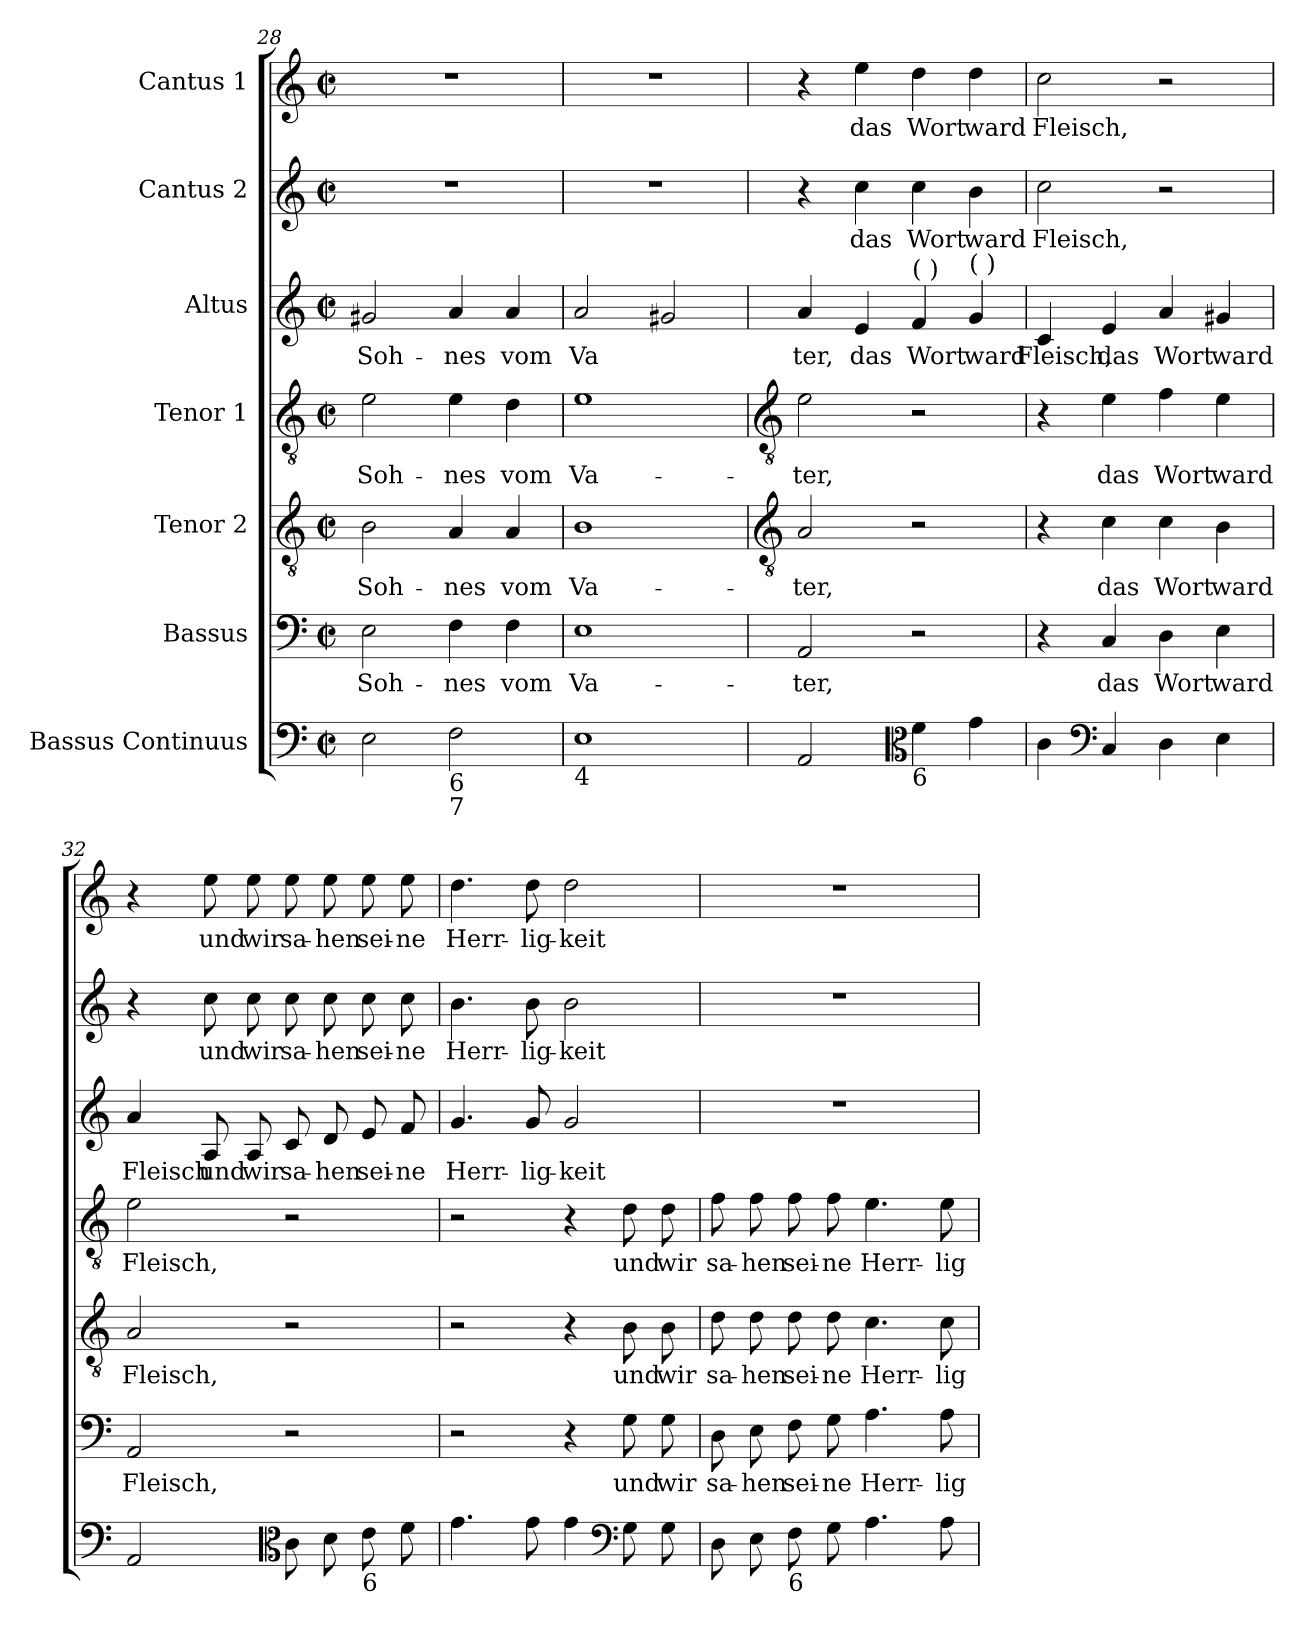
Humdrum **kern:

**kern	**kern	**text	**kern	**text	**kern	**text	**kern	**text	**kern	**text	**kern	**text
*part7	*part6	*part6	*part5	*part5	*part4	*part4	*part3	*part3	*part2	*part2	*part1	*part1
*staff7	*staff6	*staff6	*staff5	*staff5	*staff4	*staff4	*staff3	*staff3	*staff2	*staff2	*staff1	*staff1
*I"Bassus Continuus	*I"Bassus	*	*I"Tenor 2	*	*I"Tenor 1	*	*I"Altus	*	*I"Cantus 2	*	*I"Cantus 1	*
*clefF4	*clefF4	*	*clefGv2	*	*clefGv2	*	*clefG2	*	*clefG2	*	*clefG2	*
*k[]	*k[]	*	*k[]	*	*k[]	*	*k[]	*	*k[]	*	*k[]	*
*C:	*C:	*	*C:	*	*C:	*	*C:	*	*C:	*	*C:	*
*M2/2	*M2/2	*	*M2/2	*	*M2/2	*	*M2/2	*	*M2/2	*	*M2/2	*
*met(c|)	*met(c|)	*	*met(c|)	*	*met(c|)	*	*met(c|)	*	*met(c|)	*	*met(c|)	*
=28	=28	=28	=28	=28	=28	=28	=28	=28	=28	=28	=28	=28
!	!	!LO:LY:b	!	!LO:LY:b	!	!LO:LY:b	!	!LO:LY:b	!	!	!	!
2E	2E	Soh-	2B	Soh-	2e	Soh-	2g#X	Soh-	1r	.	1r	.
!LO:TX:b:t=6	!	!	!	!	!	!	!	!	!	!	!	!
!LO:TX:b:t=7	!	!	!	!	!	!	!	!	!	!	!	!
!	!	!LO:LY:b	!	!LO:LY:b	!	!LO:LY:b	!	!LO:LY:b	!	!	!	!
2F	4F	-nes	4A	-nes	4e	-nes	4a	-nes	.	.	.	.
!	!	!LO:LY:b	!	!LO:LY:b	!	!LO:LY:b	!	!LO:LY:b	!	!	!	!
.	4F	vom	4A	vom	4d	vom	4a	vom	.	.	.	.
=29	=29	=29	=29	=29	=29	=29	=29	=29	=29	=29	=29	=29
!LO:TX:b:t=4	!	!	!	!	!	!	!	!	!	!	!	!
!	!	!LO:LY:b	!	!LO:LY:b	!	!LO:LY:b	!	!LO:LY:b	!	!	!	!
1E	1E	Va-	1B	Va-	1e	Va-	2a	Va	1r	.	1r	.
.	.	.	.	.	.	.	2g#X	.	.	.	.	.
!!LO:LB:g=z
=30	=30	=30	=30	=30	=30	=30	=30	=30	=30	=30	=30	=30
*	*	*	*clefGv2	*	*clefGv2	*	*	*	*	*	*	*
!	!	!LO:LY:b	!	!LO:LY:b	!	!LO:LY:b	!	!LO:LY:b	!	!	!	!
2AA	2AA	-ter,	2A	-ter,	2e	-ter,	4a	ter,	4r	.	4r	.
!	!	!	!	!	!	!	!	!LO:LY:b	!	!LO:LY:b	!	!LO:LY:b
.	.	.	.	.	.	.	4e	das	4cc	das	4ee	das
*clefC3	*	*	*	*	*	*	*	*	*	*	*	*
!	!	!	!	!	!	!	!LO:TX:a:t=(  )	!	!	!	!	!
!LO:TX:b:t=6	!	!	!	!	!	!	!	!	!	!	!	!
!	!	!	!	!	!	!	!	!LO:LY:b	!	!LO:LY:b	!	!LO:LY:b
4f	2r	.	2r	.	2r	.	4f	Wort	4cc	Wort	4dd	Wort
!	!	!	!	!	!	!	!LO:TX:a:t=(  )	!	!	!	!	!
!	!	!	!	!	!	!	!	!LO:LY:b	!	!LO:LY:b	!	!LO:LY:b
4g	.	.	.	.	.	.	4g	ward	4b	ward	4dd	ward
=31	=31	=31	=31	=31	=31	=31	=31	=31	=31	=31	=31	=31
!	!	!	!	!	!	!	!	!LO:LY:b	!	!LO:LY:b	!	!LO:LY:b
4c	4r	.	4r	.	4r	.	4c	Fleisch,	2cc	Fleisch,	2cc	Fleisch,
*clefF4	*	*	*	*	*	*	*	*	*	*	*	*
!	!	!LO:LY:b	!	!LO:LY:b	!	!LO:LY:b	!	!LO:LY:b	!	!	!	!
4C	4C	das	4c	das	4e	das	4e	das	.	.	.	.
!	!	!LO:LY:b	!	!LO:LY:b	!	!LO:LY:b	!	!LO:LY:b	!	!	!	!
4D	4D	Wort	4c	Wort	4f	Wort	4a	Wort	2r	.	2r	.
!	!	!LO:LY:b	!	!LO:LY:b	!	!LO:LY:b	!	!LO:LY:b	!	!	!	!
4E	4E	ward	4B	ward	4e	ward	4g#X	ward	.	.	.	.
=32	=32	=32	=32	=32	=32	=32	=32	=32	=32	=32	=32	=32
!	!	!LO:LY:b	!	!LO:LY:b	!	!LO:LY:b	!	!LO:LY:b	!	!	!	!
2AA	2AA	Fleisch,	2A	Fleisch,	2e	Fleisch,	4a	Fleisch	4r	.	4r	.
!	!	!	!	!	!	!	!	!LO:LY:b	!	!LO:LY:b	!	!LO:LY:b
.	.	.	.	.	.	.	8A	und	8cc	und	8ee	und
!	!	!	!	!	!	!	!	!LO:LY:b	!	!LO:LY:b	!	!LO:LY:b
.	.	.	.	.	.	.	8A	wir	8cc	wir	8ee	wir
*clefC3	*	*	*	*	*	*	*	*	*	*	*	*
!	!	!	!	!	!	!	!	!LO:LY:b	!	!LO:LY:b	!	!LO:LY:b
8c	2r	.	2r	.	2r	.	8c	sa-	8cc	sa-	8ee	sa-
!	!	!	!	!	!	!	!	!LO:LY:b	!	!LO:LY:b	!	!LO:LY:b
8d	.	.	.	.	.	.	8d	-hen	8cc	-hen	8ee	-hen
!LO:TX:b:t=6	!	!	!	!	!	!	!	!	!	!	!	!
!	!	!	!	!	!	!	!	!LO:LY:b	!	!LO:LY:b	!	!LO:LY:b
8e	.	.	.	.	.	.	8e	sei-	8cc	sei-	8ee	sei-
!	!	!	!	!	!	!	!	!LO:LY:b	!	!LO:LY:b	!	!LO:LY:b
8f	.	.	.	.	.	.	8f	-ne	8cc	-ne	8ee	-ne
=33	=33	=33	=33	=33	=33	=33	=33	=33	=33	=33	=33	=33
!	!	!	!	!	!	!	!	!LO:LY:b	!	!LO:LY:b	!	!LO:LY:b
4.g	2r	.	2r	.	2r	.	4.g	Herr-	4.b	Herr-	4.dd	Herr-
!	!	!	!	!	!	!	!	!LO:LY:b	!	!LO:LY:b	!	!LO:LY:b
8g	.	.	.	.	.	.	8g	-lig-	8b	-lig-	8dd	-lig-
!	!	!	!	!	!	!	!	!LO:LY:b	!	!LO:LY:b	!	!LO:LY:b
4g	4r	.	4r	.	4r	.	2g	-keit	2b	-keit	2dd	-keit
*clefF4	*	*	*	*	*	*	*	*	*	*	*	*
!	!	!LO:LY:b	!	!LO:LY:b	!	!LO:LY:b	!	!	!	!	!	!
8G	8G	und	8B	und	8d	und	.	.	.	.	.	.
!	!	!LO:LY:b	!	!LO:LY:b	!	!LO:LY:b	!	!	!	!	!	!
8G	8G	wir	8B	wir	8d	wir	.	.	.	.	.	.
=34	=34	=34	=34	=34	=34	=34	=34	=34	=34	=34	=34	=34
!	!	!LO:LY:b	!	!LO:LY:b	!	!LO:LY:b	!	!	!	!	!	!
8D	8D	sa-	8d	sa-	8f	sa-	1r	.	1r	.	1r	.
!	!	!LO:LY:b	!	!LO:LY:b	!	!LO:LY:b	!	!	!	!	!	!
8E	8E	-hen	8d	-hen	8f	-hen	.	.	.	.	.	.
!LO:TX:b:t=6	!	!	!	!	!	!	!	!	!	!	!	!
!	!	!LO:LY:b	!	!LO:LY:b	!	!LO:LY:b	!	!	!	!	!	!
8F	8F	sei-	8d	sei-	8f	sei-	.	.	.	.	.	.
!	!	!LO:LY:b	!	!LO:LY:b	!	!LO:LY:b	!	!	!	!	!	!
8G	8G	-ne	8d	-ne	8f	-ne	.	.	.	.	.	.
!	!	!LO:LY:b	!	!LO:LY:b	!	!LO:LY:b	!	!	!	!	!	!
4.A	4.A	Herr-	4.c	Herr-	4.e	Herr-	.	.	.	.	.	.
!	!	!LO:LY:b	!	!LO:LY:b	!	!LO:LY:b	!	!	!	!	!	!
8A	8A	-lig-	8c	-lig-	8e	-lig-	.	.	.	.	.	.
=	=	=	=	=	=	=	=	=	=	=	=	=
*-	*-	*-	*-	*-	*-	*-	*-	*-	*-	*-	*-	*-
